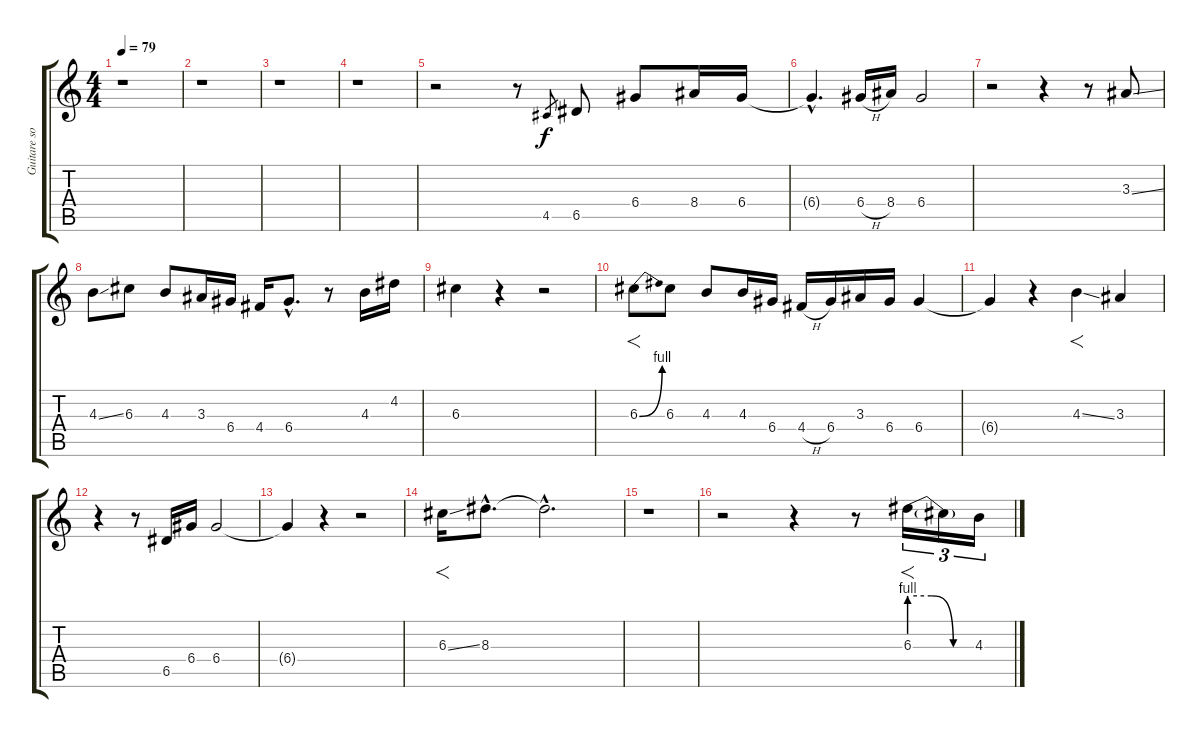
\track ("Guitare solo" "Guitare so") {instrument distortionguitar}
\staff {score tabs}
\tuning (E4 B3 G3 D3 A2 E2) {hide}
\ts (4 4)
\tempo 79
\clef g2
\ks c
r.1{dy f instrument distortionguitar} |
r.1 |
r.1 |
r.1 |
r.2 r.8 4.5.8{gr} 6.5.8 6.4.8 8.4.16 6.4.16 |
6.4{hac t}.4{d} 6.4{h}.16 8.4.16 6.4.2 |
r.2 r.4 r.8 3.3{ss}.8 |
4.3{ss}.8 6.3.8 4.3.8 3.3.16 6.4.16 4.4.16 6.4{hac}.8{d} r.8 4.3.16 4.2.16 |
6.3.4 r.4 r.2 |
6.3{be (bend 0 0 60 4)}.8{f} 6.3.8 4.3.8 4.3.16 6.4.16 4.4{h}.16 6.4.16 3.3.16 6.4.16 6.4.4 |
6.4{t}.4 r.4 4.3{ss}.4{f} 3.3.4 |
r.4 r.8 6.5.16 6.4.16 6.4.2 |
6.4{t}.4 r.4 r.2 |
6.3{ss}.16{f} 8.3{hac}.8{d} 8.3{hac t}.2{d} |
r.1 |
r.2 r.4 r.8 6.3{be (custom 0 4 20 4 40 0 60 0)}.16{f tu (3 2)} 6.3{t}.16{tu (3 2)} 4.3{h}.16{tu (3 2)}
